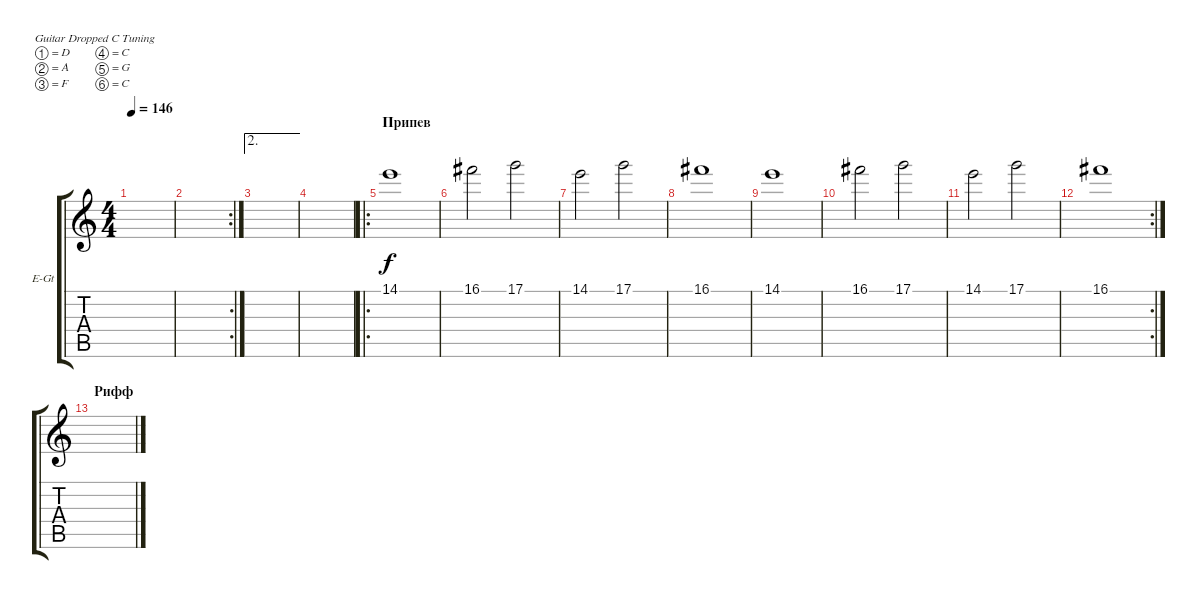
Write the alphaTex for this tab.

\defaultSystemsLayout 4
\bracketExtendMode groupsimilarinstruments
\firstSystemTrackNameOrientation horizontal
\otherSystemsTrackNameOrientation horizontal
\track ("Effect" "E-Gt") {instrument distortionguitar}
\staff {score tabs}
\tuning (D4 A3 F3 C3 G2 C2)
\ts (4 4)
\tempo 146
\clef g2
\scale
0.333333
\ks c
|
\rc 2
\scale
0.354497 |
\ae 2
\scale
0.322751 |
\scale
0.322751 |
\ro
\section ("" "Припев")
\scale
0.374359 14.1.1 |
\scale
0.312821 16.1.2 17.1.2 |
\scale
0.312821 14.1.2 17.1.2 |
\scale
0.333333 16.1.1 |
\scale
0.333333 14.1.1 |
\scale
0.333333 16.1.2 17.1.2 |
\scale
0.322751 14.1.2 17.1.2 |
\rc 2
\scale
0.354497 16.1.1 |
\section ("" "Рифф")
\scale
0.322751 |
\scale
0.333333 |
\scale
0.333333 |
\scale
0.333333
